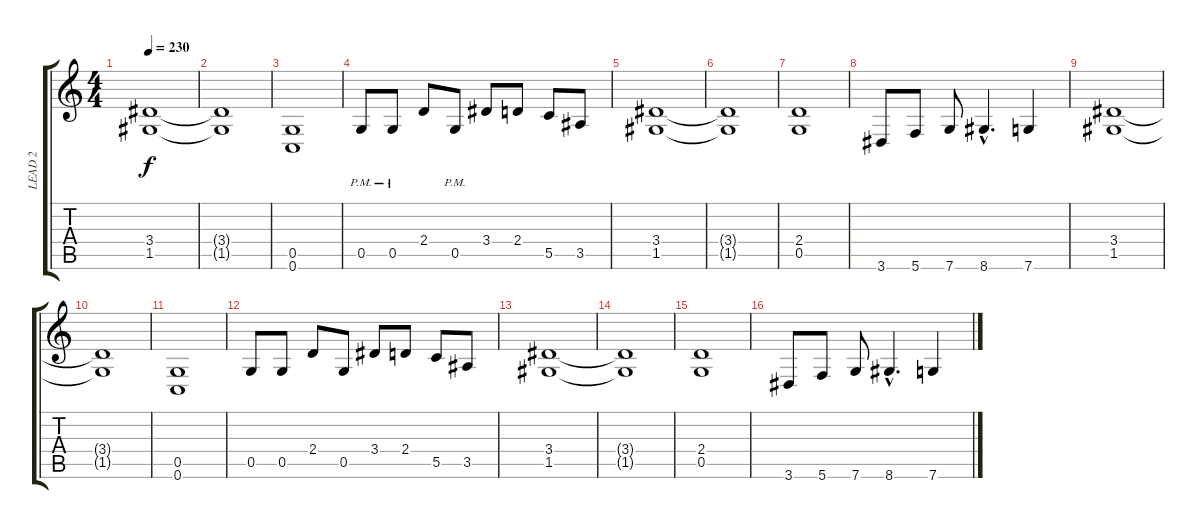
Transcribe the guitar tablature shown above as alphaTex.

\track ("LEAD 2" "LEAD 2") {instrument distortionguitar}
\staff {score tabs}
\tuning (D4 A3 F3 C3 G2 C2) {hide}
\ts (4 4)
\tempo 230
\clef g2
\ks c
(3.4 1.5).1{dy f} |
(3.4{t} 1.5{t}).1 |
(0.5 0.6).1 |
0.5{pm}.8 0.5{pm}.8 2.4.8 0.5{pm}.8 3.4.8 2.4.8 5.5.8 3.5.8 |
(3.4 1.5).1 |
(3.4{t} 1.5{t}).1 |
(2.4 0.5).1 |
3.6.8 5.6.8 7.6.8 8.6{hac}.4{d} 7.6.4 |
(3.4 1.5).1 |
(3.4{t} 1.5{t}).1 |
(0.5 0.6).1 |
0.5.8 0.5.8 2.4.8 0.5.8 3.4.8 2.4.8 5.5.8 3.5.8 |
(3.4 1.5).1 |
(3.4{t} 1.5{t}).1 |
(2.4 0.5).1 |
3.6.8 5.6.8 7.6.8 8.6{hac}.4{d} 7.6.4
